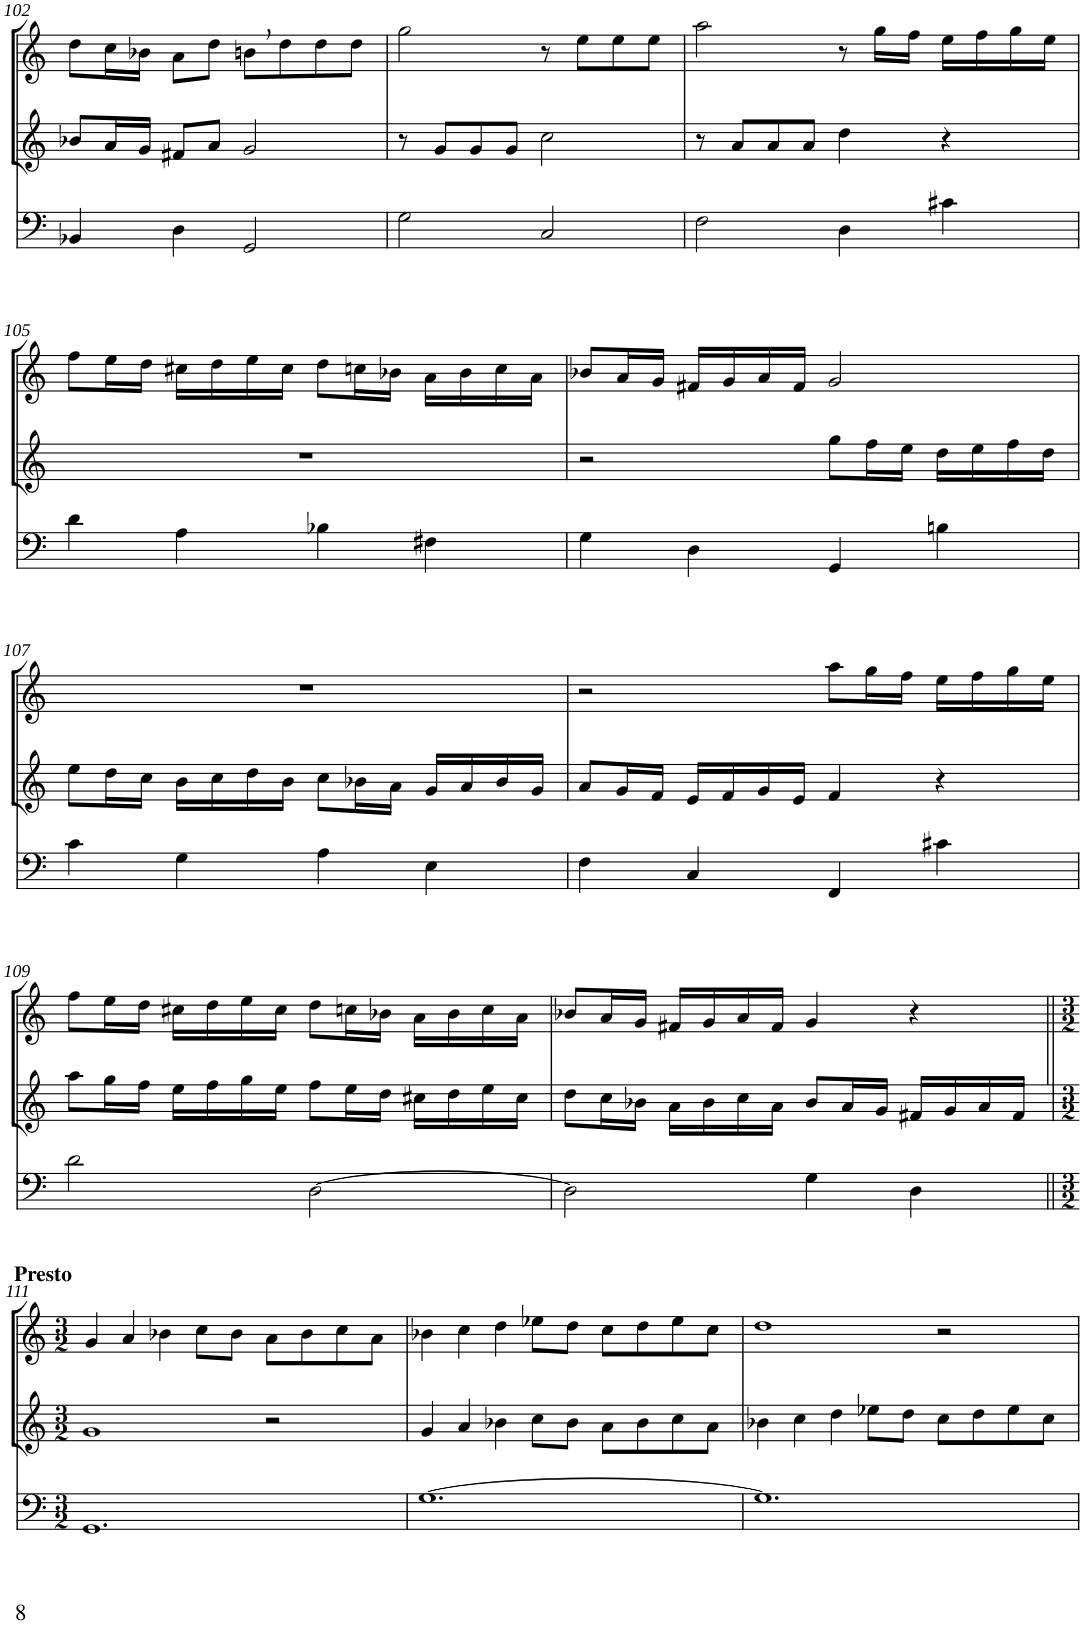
**kern	**kern	**kern
*part3	*part2	*part1
*staff3	*staff2	*staff1
*I"Cello	*I"Flute	*I"Flute
!!LO:PB:g=z
*clefF4	*clefG2	*clefG2
*k[]	*k[]	*k[]
*M4/4	*M4/4	*M4/4
*met(c)	*met(c)	*met(c)
=102	=102	=102
4BB-X/	8b-X/L	8dd\L
.	16a/L	16cc\L
.	16g/JJ	16b-X\JJ
4D\	8f#X/L	8a\L
.	8a/J	8dd\J
2GG/	2g/	8bn,\L
.	.	8dd\
.	.	8dd\
.	.	8dd\J
=103	=103	=103
2G\	8r	2gg\
.	8g/L	.
.	8g/	.
.	8g/J	.
2C/	2cc\	8r
.	.	8ee\L
.	.	8ee\
.	.	8ee\J
=104	=104	=104
2F\	8r	2aa\
.	8a/L	.
.	8a/	.
.	8a/J	.
4D\	4dd\	8r
.	.	16gg\LL
.	.	16ff\JJ
4c#X\	4r	16ee\LL
.	.	16ff\
.	.	16gg\
.	.	16ee\JJ
!!LO:LB:g=z
=105	=105	=105
4d\	1r	8ff\L
.	.	16ee\L
.	.	16dd\JJ
4A\	.	16cc#X\LL
.	.	16dd\
.	.	16ee\
.	.	16cc#\JJ
4B-X\	.	8dd\L
.	.	16ccn\L
.	.	16b-X\JJ
4F#X\	.	16a\LL
.	.	16b-\
.	.	16cc\
.	.	16a\JJ
=106	=106	=106
4G\	2r	8b-X/L
.	.	16a/L
.	.	16g/JJ
4D\	.	16f#X/LL
.	.	16g/
.	.	16a/
.	.	16f#/JJ
4GG/	8gg\L	2g/
.	16ff\L	.
.	16ee\JJ	.
4Bn\	16dd\LL	.
.	16ee\	.
.	16ff\	.
.	16dd\JJ	.
!!LO:LB:g=z
=107	=107	=107
4c\	8ee\L	1r
.	16dd\L	.
.	16cc\JJ	.
4G\	16b\LL	.
.	16cc\	.
.	16dd\	.
.	16b\JJ	.
4A\	8cc\L	.
.	16b-X\L	.
.	16a\JJ	.
4E\	16g/LL	.
.	16a/	.
.	16b-/	.
.	16g/JJ	.
=108	=108	=108
4F\	8a/L	2r
.	16g/L	.
.	16f/JJ	.
4C/	16e/LL	.
.	16f/	.
.	16g/	.
.	16e/JJ	.
4FF/	4f/	8aa\L
.	.	16gg\L
.	.	16ff\JJ
4c#X\	4r	16ee\LL
.	.	16ff\
.	.	16gg\
.	.	16ee\JJ
!!LO:LB:g=z
=109	=109	=109
2d\	8aa\L	8ff\L
.	16gg\L	16ee\L
.	16ff\JJ	16dd\JJ
.	16ee\LL	16cc#X\LL
.	16ff\	16dd\
.	16gg\	16ee\
.	16ee\JJ	16cc#\JJ
[2D\	8ff\L	8dd\L
.	16ee\L	16ccn\L
.	16dd\JJ	16b-X\JJ
.	16cc#X\LL	16a\LL
.	16dd\	16b-\
.	16ee\	16cc\
.	16cc#\JJ	16a\JJ
=110	=110	=110
2D\]	8dd\L	8b-X/L
.	16cc\L	16a/L
.	16b-X\JJ	16g/JJ
.	16a\LL	16f#X/LL
.	16b-\	16g/
.	16cc\	16a/
.	16a\JJ	16f#/JJ
4G\	8b-/L	4g/
.	16a/L	.
.	16g/JJ	.
4D\	16f#X/LL	4r
.	16g/	.
.	16a/	.
.	16f#/JJ	.
!!LO:LB:g=z
=111||	=111||	=111||
*M3/2	*M3/2	*M3/2
!	!	!LO:TX:a:B:t=Presto
1.GG	1g	4g/
.	.	4a/
.	.	4b-X\
.	.	8cc\L
.	.	8b-\J
.	2r	8a\L
.	.	8b-\
.	.	8cc\
.	.	8a\J
=112	=112	=112
[1.G	4g/	4b-X\
.	4a/	4cc\
.	4b-X\	4dd\
.	8cc\L	8ee-X\L
.	8b-\J	8dd\J
.	8a\L	8cc\L
.	8b-\	8dd\
.	8cc\	8ee-\
.	8a\J	8cc\J
=113	=113	=113
1.G]	4b-X\	1dd
.	4cc\	.
.	4dd\	.
.	8ee-X\L	.
.	8dd\J	.
.	8cc\L	2r
.	8dd\	.
.	8ee-\	.
.	8cc\J	.
=	=	=
*-	*-	*-
